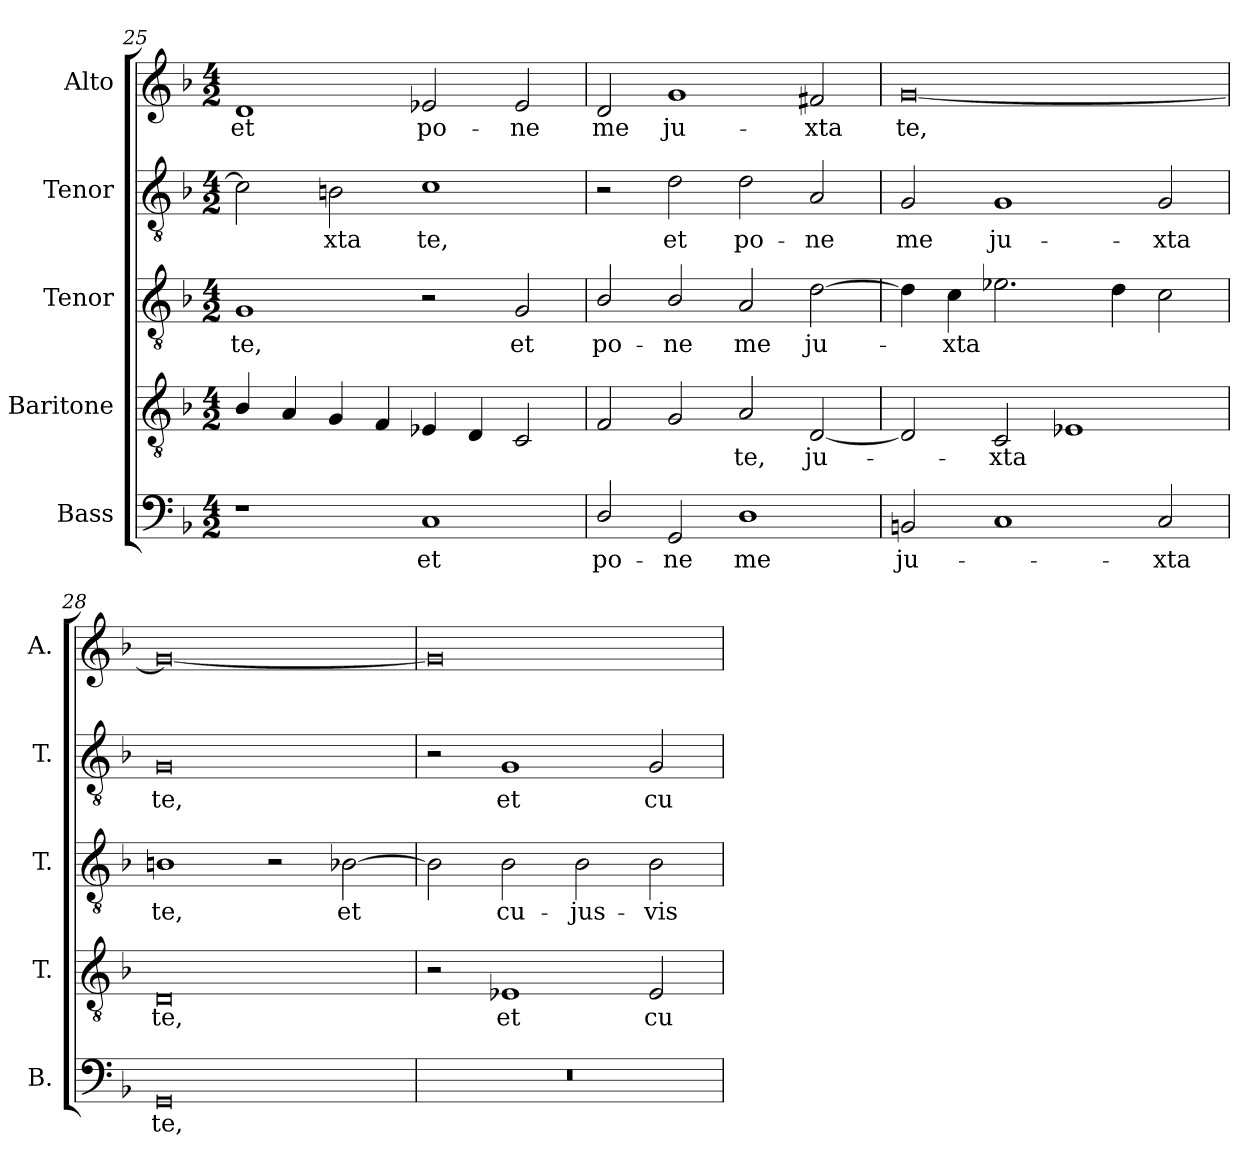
**kern	**text	**kern	**text	**kern	**text	**kern	**text	**kern	**text
*part5	*part5	*part4	*part4	*part3	*part3	*part2	*part2	*part1	*part1
*staff5	*staff5	*staff4	*staff4	*staff3	*staff3	*staff2	*staff2	*staff1	*staff1
*I"Bass	*	*I"Baritone	*	*I"Tenor	*	*I"Tenor	*	*I"Alto	*
*I'B.	*	*I'T.	*	*I'T.	*	*I'T.	*	*I'A.	*
!!LO:LB:g=z
*clefF4	*	*clefGv2	*	*clefGv2	*	*clefGv2	*	*clefG2	*
*	*	*ITrd7c12	*	*ITrd7c12	*	*ITrd7c12	*	*	*
*k[b-]	*	*k[b-]	*	*k[b-]	*	*k[b-]	*	*k[b-]	*
*F:	*	*F:	*	*F:	*	*F:	*	*F:	*
*M4/2	*	*M4/2	*	*M4/2	*	*M4/2	*	*M4/2	*
=25	=25	=25	=25	=25	=25	=25	=25	=25	=25
!	!	!	!	!	!LO:LY:b:color=#000000	!	!	!	!
!	!	!	!	!	!	!	!	!	!LO:LY:b:color=#000000
1r	.	4BB-i/	.	1GGi	te,	2Ci\]	.	1di	et
.	.	4AAi/	.	.	.	.	.	.	.
!	!	!	!	!	!	!	!LO:LY:b:color=#000000	!	!
.	.	4GGi/	.	.	.	2BBni\	-xta	.	.
.	.	4FFi/	.	.	.	.	.	.	.
!	!LO:LY:b:color=#000000	!	!	!	!	!	!	!	!
!	!	!	!	!	!	!	!LO:LY:b:color=#000000	!	!
!	!	!	!	!	!	!	!	!	!LO:LY:b:color=#000000
1Ci	et	4EE-Xi/	.	2r	.	1Ci	te,	2e-Xi/	po-
.	.	4DDi/	.	.	.	.	.	.	.
!	!	!	!	!	!LO:LY:b:color=#000000	!	!	!	!
!	!	!	!	!	!	!	!	!	!LO:LY:b:color=#000000
.	.	2CCi/	.	2GGi/	et	.	.	2e-i/	-ne
=26	=26	=26	=26	=26	=26	=26	=26	=26	=26
!	!LO:LY:b:color=#000000	!	!	!	!	!	!	!	!
!	!	!	!	!	!LO:LY:b:color=#000000	!	!	!	!
!	!	!	!	!	!	!	!	!	!LO:LY:b:color=#000000
2Di/	po-	2FFi/	.	2BB-i/	po-	2r	.	2di/	me
!	!LO:LY:b:color=#000000	!	!	!	!	!	!	!	!
!	!	!	!	!	!LO:LY:b:color=#000000	!	!	!	!
!	!	!	!	!	!	!	!LO:LY:b:color=#000000	!	!
!	!	!	!	!	!	!	!	!	!LO:LY:b:color=#000000
2GGi/	-ne	2GGi/	.	2BB-i/	-ne	2Di\	et	1gi	ju-
!	!LO:LY:b:color=#000000	!	!	!	!	!	!	!	!
!	!	!	!LO:LY:b:color=#000000	!	!	!	!	!	!
!	!	!	!	!	!LO:LY:b:color=#000000	!	!	!	!
!	!	!	!	!	!	!	!LO:LY:b:color=#000000	!	!
1Di	me	2AAi/	te,	2AAi/	me	2Di\	po-	.	.
!	!	!	!LO:LY:b:color=#000000	!	!	!	!	!	!
!	!	!	!	!	!LO:LY:b:color=#000000	!	!	!	!
!	!	!	!	!	!	!	!LO:LY:b:color=#000000	!	!
!	!	!	!	!	!	!	!	!	!LO:LY:b:color=#000000
.	.	[2DDi/	ju-	[2Di\	ju-	2AAi/	-ne	2f#Xi/	-xta
=27	=27	=27	=27	=27	=27	=27	=27	=27	=27
!	!LO:LY:b:color=#000000	!	!	!	!	!	!	!	!
!	!	!	!	!	!	!	!LO:LY:b:color=#000000	!	!
!	!	!	!	!	!	!	!	!	!LO:LY:b:color=#000000
2BBni/	ju-	2DDi/]	.	4Di\]	.	2GGi/	me	[0gi	te,
!	!	!	!	!	!LO:LY:b:color=#000000	!	!	!	!
.	.	.	.	4Ci\	-xta	.	.	.	.
!	!	!	!LO:LY:b:color=#000000	!	!	!	!	!	!
!	!	!	!	!	!	!	!LO:LY:b:color=#000000	!	!
1Ci	.	2CCi/	-xta	2.E-Xi\	.	1GGi	ju-	.	.
.	.	1EE-Xi	.	.	.	.	.	.	.
.	.	.	.	4Di\	.	.	.	.	.
!	!LO:LY:b:color=#000000	!	!	!	!	!	!	!	!
!	!	!	!	!	!	!	!LO:LY:b:color=#000000	!	!
2Ci/	-xta	.	.	2Ci\	.	2GGi/	-xta	.	.
=28	=28	=28	=28	=28	=28	=28	=28	=28	=28
!	!LO:LY:b:color=#000000	!	!	!	!	!	!	!	!
!	!	!	!LO:LY:b:color=#000000	!	!	!	!	!	!
!	!	!	!	!	!LO:LY:b:color=#000000	!	!	!	!
!	!	!	!	!	!	!	!LO:LY:b:color=#000000	!	!
0GGi	te,	0DDi	te,	1BBni	te,	0GGi	te,	0gi_	.
.	.	.	.	2r	.	.	.	.	.
!	!	!	!	!	!LO:LY:b:color=#000000	!	!	!	!
.	.	.	.	[2BB-Xi\	et	.	.	.	.
=29	=29	=29	=29	=29	=29	=29	=29	=29	=29
!LO:N:vis=1	!	!	!	!	!	!	!	!	!
0r	.	2r	.	2BB-i\]	.	2r	.	0gi]	.
!	!	!	!LO:LY:b:color=#000000	!	!	!	!	!	!
!	!	!	!	!	!LO:LY:b:color=#000000	!	!	!	!
!	!	!	!	!	!	!	!LO:LY:b:color=#000000	!	!
.	.	1EE-Xi	et	2BB-i\	cu-	1GGi	et	.	.
!	!	!	!	!	!LO:LY:b:color=#000000	!	!	!	!
.	.	.	.	2BB-i\	-jus-	.	.	.	.
!	!	!	!LO:LY:b:color=#000000	!	!	!	!	!	!
!	!	!	!	!	!LO:LY:b:color=#000000	!	!	!	!
!	!	!	!	!	!	!	!LO:LY:b:color=#000000	!	!
.	.	2EE-i/	cu-	2BB-i\	-vis	2GGi/	cu-	.	.
=	=	=	=	=	=	=	=	=	=
*-	*-	*-	*-	*-	*-	*-	*-	*-	*-
